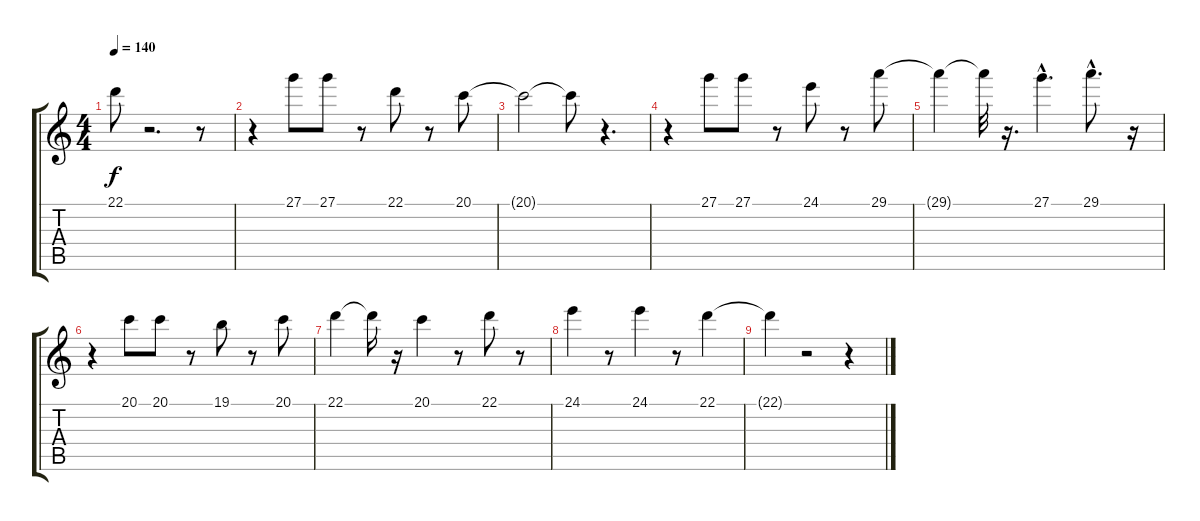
\track "" {instrument whistle}
\staff {score tabs}
\tuning (E4 B3 G3 D3 A2 E2) {hide}
\ts (4 4)
\tempo 140
\clef g2
\ks c
22.1{t}.8{dy f} r.2{d} r.8 |
r.4 27.1.8{volume 5} 27.1.8{volume 5} r.8 22.1.8 r.8 20.1.8{volume 5} |
20.1{t}.2 20.1{t}.8 r.4{d} |
r.4 27.1.8{volume 4} 27.1.8{volume 4} r.8 24.1.8 r.8 29.1.8{volume 4} |
29.1{t}.4 29.1{t}.32 r.16{d} 27.1{hac}.4{d volume 4} 29.1{hac}.8{d volume 4} r.16 |
r.4 20.1.8{volume 3} 20.1.8 r.8 19.1.8{volume 3} r.8 20.1.8 |
22.1.4{volume 3} 22.1{t}.16 r.16 20.1.4 r.8 22.1.8{volume 3} r.8 |
24.1.4 r.8 24.1.4{volume 2} r.8 22.1.4{volume 2} |
22.1{t}.4 r.2 r.4
